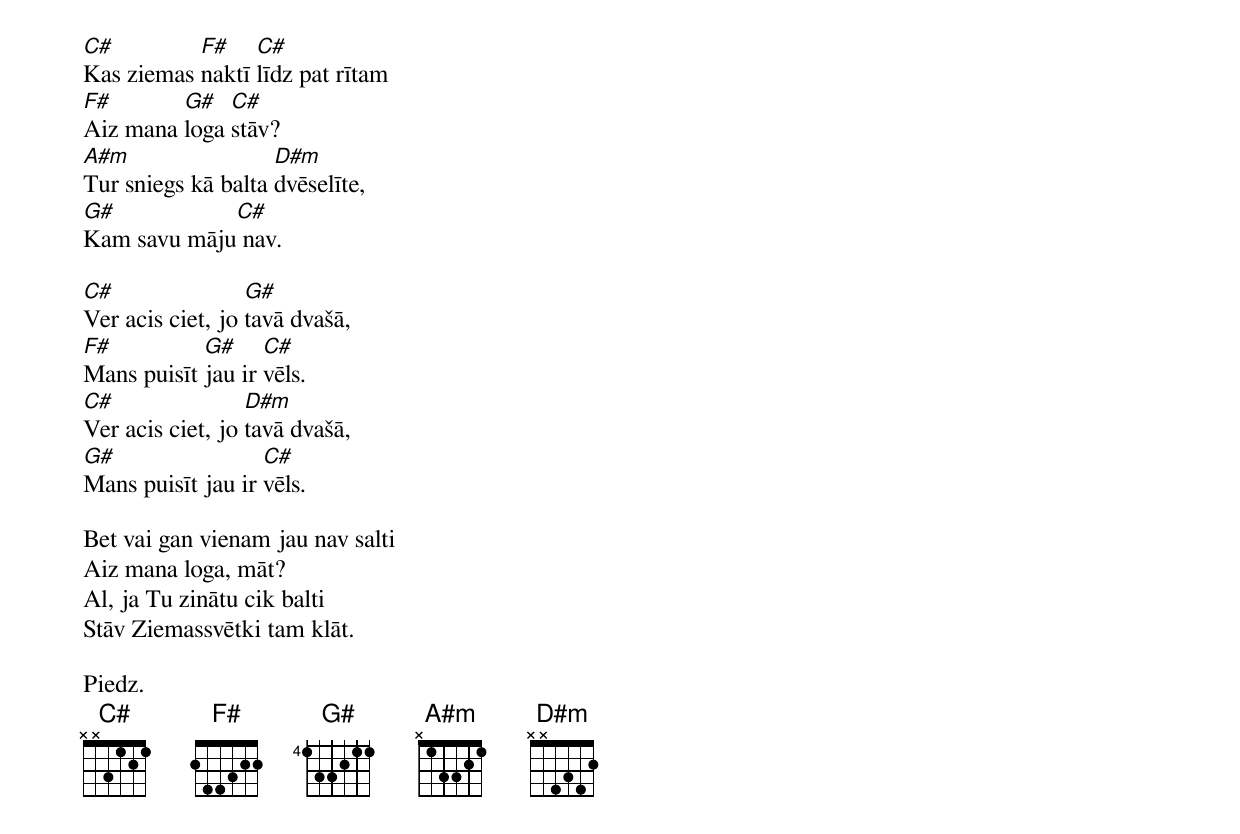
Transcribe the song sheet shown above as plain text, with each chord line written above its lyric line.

C#         F#    C#
Kas ziemas naktī līdz pat rītam
F#       G#   C#
Aiz mana loga stāv?
A#m                 D#m
Tur sniegs kā balta dvēselīte,
G#           C#
Kam savu māju nav.

C#                G#
Ver acis ciet, jo tavā dvašā,
F#          G#     C#
Mans puisīt jau ir vēls.
C#                D#m
Ver acis ciet, jo tavā dvašā,
G#                 C#
Mans puisīt jau ir vēls.

Bet vai gan vienam jau nav salti
Aiz mana loga, māt?
Al, ja Tu zinātu cik balti
Stāv Ziemassvētki tam klāt.

Piedz.
